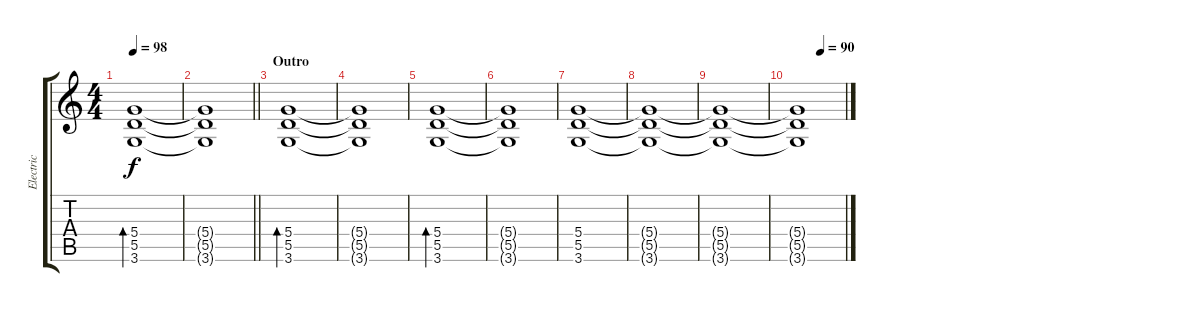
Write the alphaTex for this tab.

\track ("Electric" "Electric") {instrument distortionguitar}
\staff {score tabs}
\tuning (E4 B3 G3 D3 A2 E2) {hide}
\ts (4 4)
\tempo 98
\clef g2
\ks c
(5.4 5.5 3.6).1{bd 240 dy f} |
\barLineRight lightlight
(5.4{t} 5.5{t} 3.6{t}).1 |
\section ("" "Outro")
(5.4 5.5 3.6).1{bd 240} |
(5.4{t} 5.5{t} 3.6{t}).1 |
(5.4 5.5 3.6).1{bd 240} |
(5.4{t} 5.5{t} 3.6{t}).1 |
(5.4 5.5 3.6).1 |
(5.4{t} 5.5{t} 3.6{t}).1 |
(5.4{t} 5.5{t} 3.6{t}).1 |
\tempo (90 0.5)
(5.4{t} 5.5{t} 3.6{t}).1
